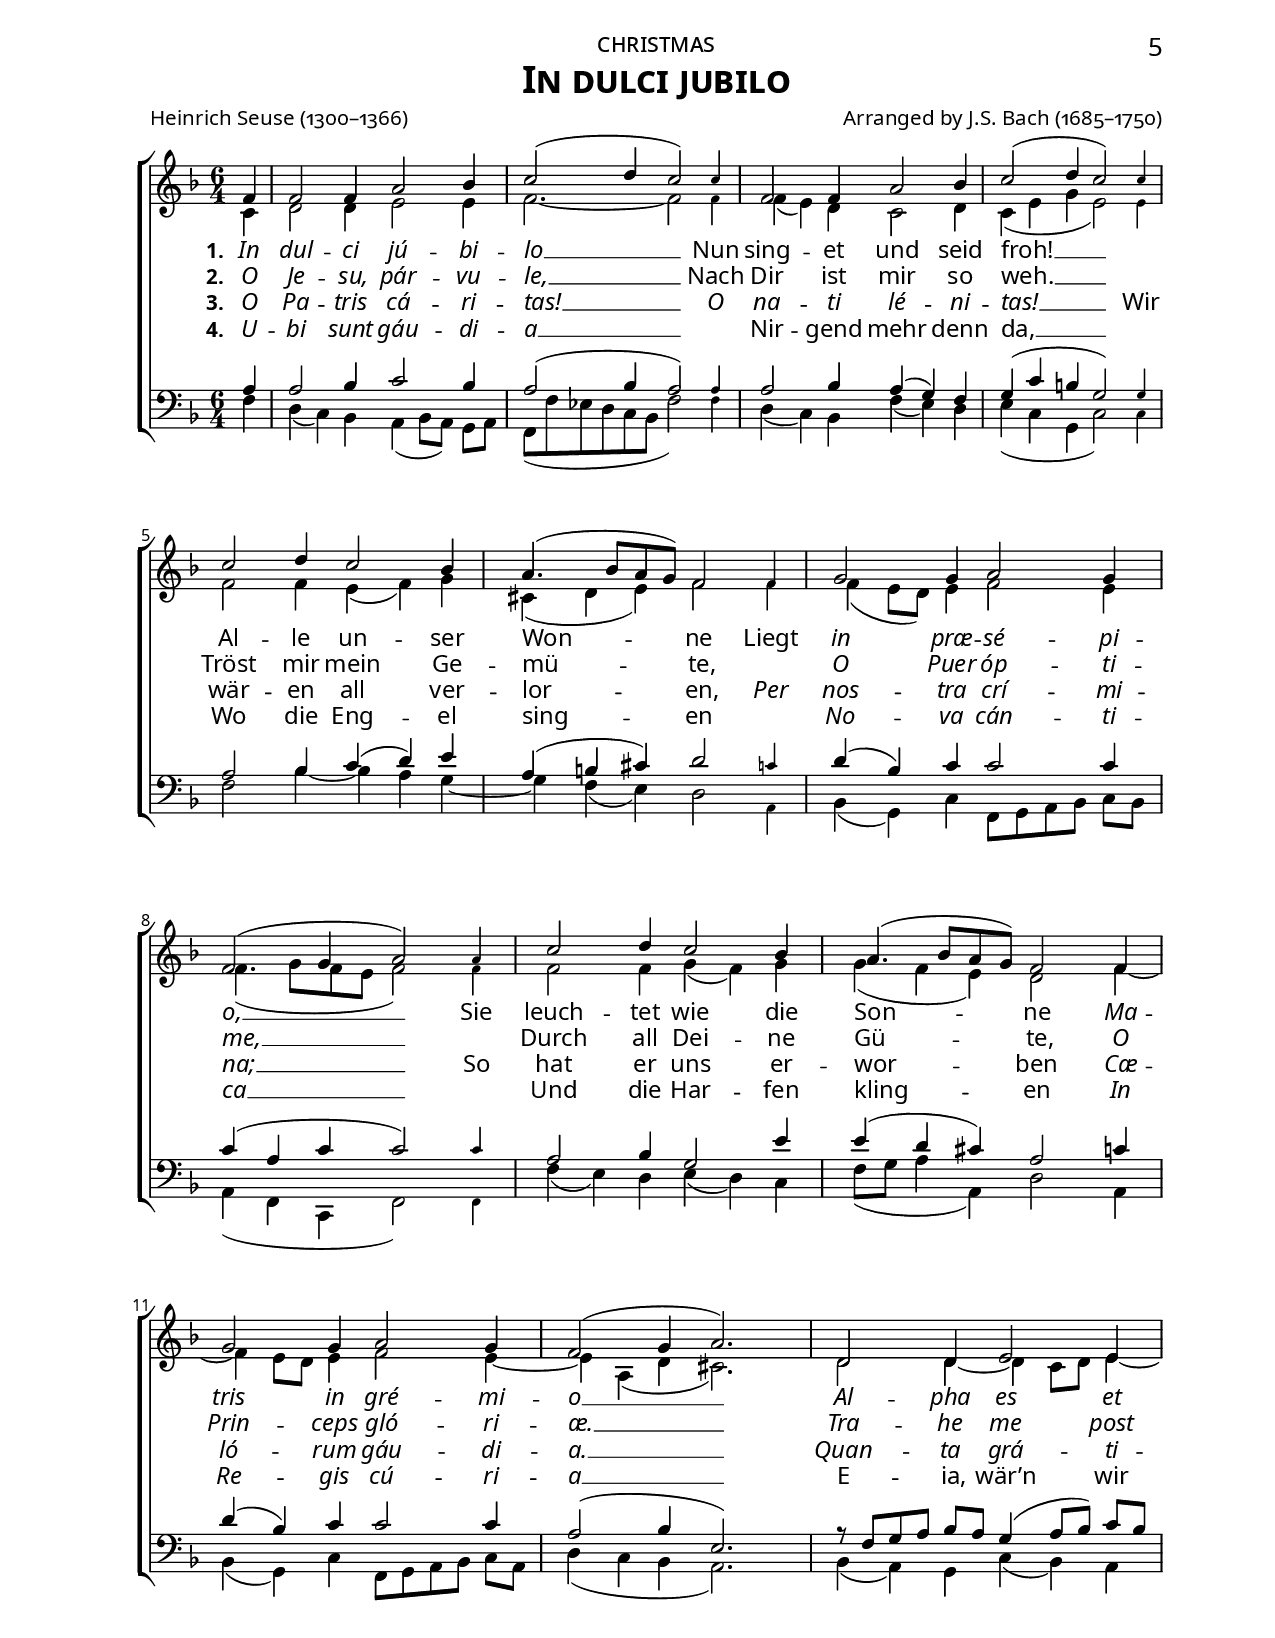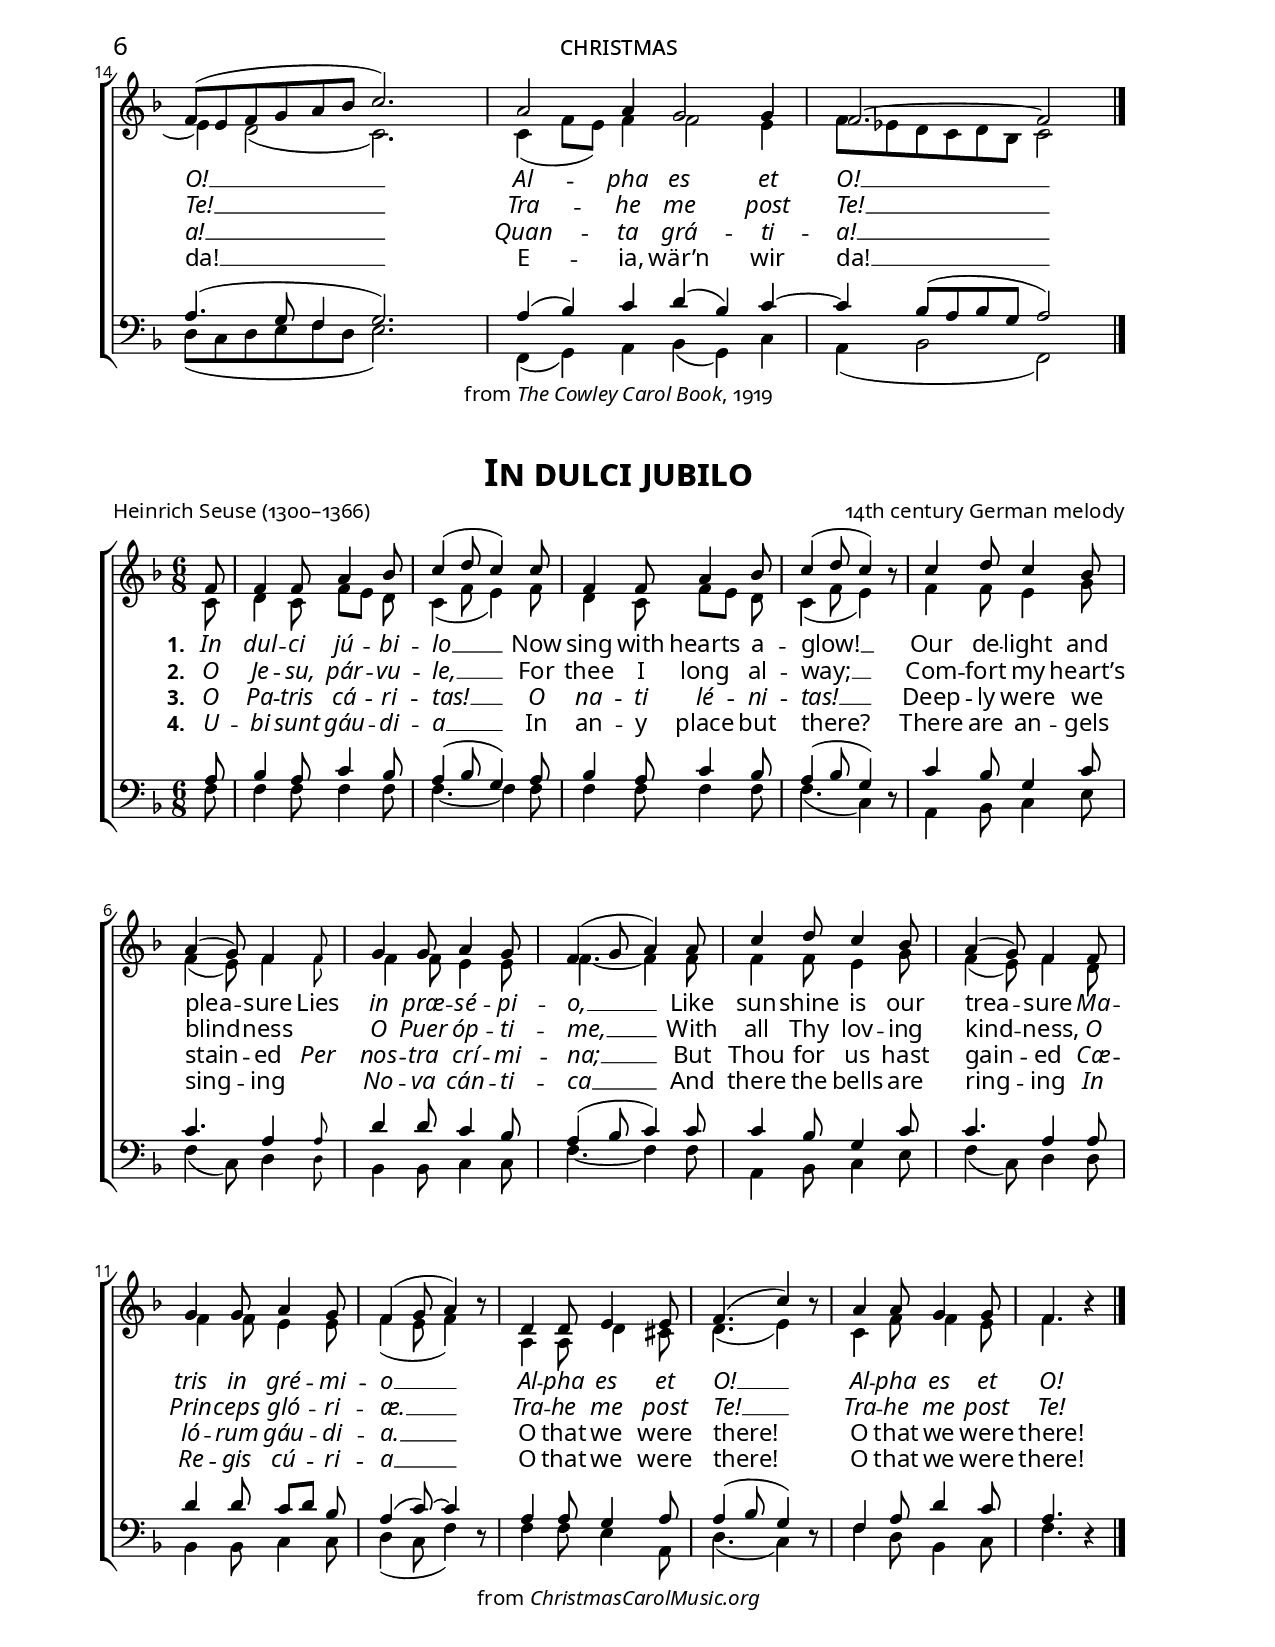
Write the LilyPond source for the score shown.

\version "2.14.2"
\include "util.ly"
\paper {
  print-all-headers = ##t
  paper-height = 11\in
  paper-width = 8.5\in
  indent = 0\in
  %system-system-spacing = #'((basic-distance . 10) (padding . 0))
  system-system-spacing =
    #'((basic-distance . 0)
       (minimum-distance . 0)
       (padding . -5)
       (stretchability . 100))
  score-markup-spacing = 
    #'((basic-distance . 0)
       (minimum-distance . 0)
       (padding . 0)
       (stretchability . 0))
  markup-markup-spacing =
    #'((basic-distance . 0)
       (minimum-distance . 0)
       (padding . 1)
       (stretchability . 40))
  
  ragged-last-bottom = ##f
  ragged-bottom = ##f
  two-sided = ##t
  inner-margin = 1\in
  outer-margin = 0.75\in
  top-margin = 0.26\in
  bottom-margin = 0.25\in
  first-page-number = #005
  print-first-page-number = ##t
  headerLine = \markup{\override #'(font-name . "Garamond Premier Pro") \smallCapsOldStyle"christmas"}
  oddHeaderMarkup = \markup\fill-line{
     \override #'(font-name . "Garamond Premier Pro")\abs-fontsize #12.5
     \combine 
        \fill-line{"" \on-the-fly #print-page-number-check-first
        \oldStylePageNum""
        }
        \fill-line{\headerLine}
  }
  evenHeaderMarkup = \markup {
     \override #'(font-name . "Garamond Premier Pro")\abs-fontsize #12.5
     \combine
        \on-the-fly #print-page-number-check-first
        \oldStylePageNum""
        \fill-line{\headerLine}
  }
}
#(set-global-staff-size 18) \paper{ #(define fonts (make-pango-font-tree "Garamond Premier Pro" "Garamond Premier Pro" "Garamond Premier Pro" (/ 18 20))) }
global = {
  \key f \major
  \time 6/4
}

sopMusic = \relative c' {
  \partial 4 f4 |
  f2 f4 a2 bes4 |
  c2( d4 c2) \teeny c4 \normalsize |
  f,2 f4 a2 bes4 |
  c2( d4 c2) \teeny c4 \normalsize | \break

  c2 d4 c2 bes4 |
  a4.( bes8[ a g]) f2 \teeny f4 \normalsize |
  g2 g4 a2 g4 |
  f2( g4 a2) \teeny a4 \normalsize |
  c2 d4 c2 bes4 |
  a4.( bes8[ a g]) f2 f4 | \break

  g2 g4 a2 g4 |
  f2( g4 a2.) |
  d,2 d4 e2 e4 |
  f8([ e f g a bes] c2.) |
  a2 a4 g2 g4 |
  \partial 4*5 f2.~ f2 \bar "|."
}
sopWords = \lyricmode {
  
}

altoMusic = \relative c' {
  \partial 4 c4 |
  d2 d4 e2 e4 |
  f2.~ f2 \teeny f4 \normalsize |
  f( e) d4 c2 d4 |
  c( e g e2) \teeny e4 \normalsize |
  
  f2 f4 e( f) g |
  cis,( d e) f2 \teeny f4 \normalsize |
  f4( e8[ d]) e4 f2 e4 |
  f4.( g8[ f e] f2) \teeny f4 \normalsize |
  
  f2 f4 g( f) g |
  g( f e) d2 f4~ |
  f e8[ d] e4 f2 e4~ |
  e a,( d cis2.) |
  
  d2 d4~ d c8[ d] e4~ |
  e d2( c2.) |
  c4( f8[ e]) f4 f2 e4 |
  f8([ ees d c d bes] c2 \bar "|."

}
altoWords = \lyricmode {
  \dropLyricsV
  \set stanza = #"1. "
  \markup\italic In \markup\italic dul -- \markup\italic ci \markup\italic jú -- \markup\italic bi -- \markup\italic lo __
  Nun sing -- et und seid froh! __ ""
  Al -- le un -- ser Won -- ne
  Liegt \markup\italic in \markup\italic præ -- \markup\italic sé -- \markup\italic pi -- \markup\italic o, __
  Sie leuch -- tet wie \set associatedVoice = "altos" 
  die Son --
  \unset associatedVoice
  ne
  \markup\italic Ma -- \markup\italic tris \markup\italic in \markup\italic gré -- \markup\italic mi -- \markup\italic o __
  \markup\italic Al -- \markup\italic pha \markup\italic es \markup\italic et \markup\italic O! __
  \markup\italic Al -- \markup\italic pha \markup\italic es 
  \set associatedVoice = "altos"
  \markup\italic et \markup\italic O! __

}
altoWordsII = \lyricmode {
  \dropLyricsV
  \set stanza = #"2. "
  \markup\italic O \markup\italic Je -- \markup\italic su, \markup\italic pár -- \markup\italic vu -- \markup\italic le, __
  Nach Dir ist mir so weh. __ ""
  Tröst mir mein Ge -- mü -- te, ""
  \markup\italic O \markup\italic Puer \markup\italic óp -- \markup\italic ti -- \markup\italic me, __ ""
  Durch all Dei -- \set associatedVoice = "altos" 
  ne Gü --
  \unset associatedVoice
  te,
  \markup\italic O \markup\italic Prin -- \markup\italic ceps \markup\italic gló -- \markup\italic ri -- \markup\italic æ. __
  \markup\italic Tra -- \markup\italic he \markup\italic me \markup\italic post \markup\italic Te! __
  \markup\italic Tra -- \markup\italic he \markup\italic me 
  \set associatedVoice = "altos"
  \markup\italic post \markup\italic Te! __
}
altoWordsIII = \lyricmode {
  \dropLyricsV
  \set stanza = #"3. "
  \markup\italic O \markup\italic Pa -- \markup\italic tris \markup\italic cá -- \markup\italic ri -- \markup\italic tas! __
  \markup\italic O \markup\italic na -- \markup\italic ti \markup\italic lé -- \markup\italic ni -- \markup\italic tas! __
  Wir wär -- en all ver -- lor -- en,
  \markup\italic Per \markup\italic nos -- \markup\italic tra \markup\italic crí -- \markup\italic mi -- \markup\italic na; __
  So hat er uns \set associatedVoice = "altos" 
  er -- wor --
  \unset associatedVoice
  ben
  \markup\italic Cæ -- \markup\italic ló -- \markup\italic rum \markup\italic gáu -- \markup\italic di -- \markup\italic a. __
  \markup\italic Quan -- \markup\italic ta \markup\italic grá -- \markup\italic ti -- \markup\italic a! __
  \markup\italic Quan -- \markup\italic ta \markup\italic grá -- 
  \set associatedVoice = "altos"
  \markup\italic ti -- \markup\italic a! __
}
altoWordsIV = \lyricmode {
  \dropLyricsV
  \set stanza = #"4. "
  \markup\italic U -- \markup\italic bi \markup\italic sunt \markup\italic gáu -- \markup\italic di -- \markup\italic a __ ""
  Nir -- gend mehr denn da, __ ""
  Wo die Eng -- el sing -- en ""
  \markup\italic No -- \markup\italic va \markup\italic cán -- \markup\italic ti -- \markup\italic ca __ ""
  Und die Har -- \set associatedVoice = "altos" 
  fen kling --
  \unset associatedVoice
  en
  \markup\italic In \markup\italic Re -- \markup\italic gis \markup\italic cú -- \markup\italic ri -- \markup\italic a __
  E -- ia, wär’n wir da! __
  E -- ia, wär’n
  \set associatedVoice = "altos"
  wir da! __
}

tenorMusic = \relative c' {
  \partial 4 a4 |
  a2 bes4 c2 bes4 |
  a2( bes4 a2) \teeny a4 \normalsize |
  a2 bes4 a( g) f |
  g( c b g2) \teeny g4 \normalsize |
  
  a2 bes4 c( d) e |
  a,( b cis) d2 \teeny c4 \normalsize |
  d( bes) c c2 c4 |
  c( a c c2) \teeny c4 \normalsize |
  
  a2 bes4 g2 e'4 |
  e( d cis) a2 c4 |
  d( bes) c c2 c4 |
  a2( bes4 e,2.) |
  
  r8 f[ g a] bes[ a] g4( a8[ bes]) c[ bes] |
  a4.( g8 f4 g2.) |
  a4( bes) c d( bes) c~ |
  c bes8([ a bes g] a2) \bar "|."
}
tenorWords = \lyricmode {

}

bassMusic = \relative c {
  \partial 4 f4 |
  d( c) bes a( bes8[ a]) g[ a] |
  f([ f' ees d c bes] f'2) \teeny f4 \normalsize |
  d( c) bes f'( e) d |
  e( c g c2) \teeny c4 \normalsize |
  
  f2 bes4~ bes a g~ |
  g f( e) d2 \teeny a4 \normalsize |
  bes( g) c f,8[ g a bes] c[ bes] |
  a4( f c f2) \teeny f4 \normalsize |
  
  f'4( e) d e( d) c |
  f8([ g] a4 a,) |
  d2 a4 |
  bes( g) c f,8[ g a bes] c[ a] |
  d4( c bes a2.) |
  
  bes4( a) g c( bes) a |
  d8([ c d e f d] e2.) |
  f,4( g) a bes( g) c |
  a( bes2 f2) \bar "|."
}
bassWords = \lyricmode {

}

\score {
  <<
   \new ChoirStaff <<
%    \new Lyrics = sopranos \with { \override VerticalAxisGroup #'nonstaff-relatedstaff-spacing = #'((basic-distance . 1)) }
    \new Staff = women <<
      \new Voice = "sopranos" { \voiceOne << \global \sopMusic >> }
      \new Voice = "altos" { \voiceTwo << \global \altoMusic >> }
    >>
    \new Lyrics \with { alignAboveContext = #"women" \override VerticalAxisGroup #'nonstaff-relatedstaff-spacing = #'((basic-distance . 1))} \lyricsto "sopranos" \sopWords
    \new Lyrics = "altosIV"  \with { alignBelowContext = #"women" } \lyricsto "sopranos" \altoWordsIV
    \new Lyrics = "altosIII"  \with { alignBelowContext = #"women" } \lyricsto "sopranos" \altoWordsIII
    \new Lyrics = "altosII"  \with { alignBelowContext = #"women" } \lyricsto "sopranos" \altoWordsII
    \new Lyrics = "altos"  \with { alignBelowContext = #"women" \override VerticalAxisGroup #'nonstaff-relatedstaff-spacing = #'((basic-distance . 1)) } \lyricsto "sopranos" \altoWords
   \new Staff = men <<
      \clef bass
      \new Voice = "tenors" { \voiceOne << \global \tenorMusic >> }
      \new Voice = "basses" { \voiceTwo << \global \bassMusic >> }
    >>
    \new Lyrics \with { alignAboveContext = #"men" \override VerticalAxisGroup #'nonstaff-relatedstaff-spacing = #'((basic-distance . 1)) } \lyricsto "tenors" \tenorWords
    \new Lyrics \with { alignBelowContext = #"men" \override VerticalAxisGroup #'nonstaff-relatedstaff-spacing = #'((basic-distance . 1)) } \lyricsto "basses" \bassWords
  >>
%    \new PianoStaff << \new Staff { \new Voice { \pianoRH } } \new Staff { \clef "bass" \pianoLH } >>
  >>
  \layout {
  \context {
    \Lyrics
    \override LyricText #'font-size = #1.3
  }
    \context {
      \Score
      \override SpacingSpanner #'base-shortest-duration = #(ly:make-moment 1 2)
      \override SpacingSpanner #'common-shortest-duration = #(ly:make-moment 1 2)
    }
    \context {
      % Remove all empty staves
      % \Staff \RemoveEmptyStaves \override VerticalAxisGroup #'remove-first = ##t
    }
    \context {
      \Lyrics
      \override LyricText #'X-offset = #center-on-word
    }
  }
  \header {
    title = \markup{\override #'(font-name . "Garamond Premier Pro Semibold"){ \abs-fontsize #18 \smallCapsOldStyle"In dulci jubilo"}}
    poet = \markup\oldStyleNum"Heinrich Seuse (1300–1366)"
    composer = \markup\oldStyleNum"Arranged by J.S. Bach (1685–1750)"
    
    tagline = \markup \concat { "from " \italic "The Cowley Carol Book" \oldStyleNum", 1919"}
  }
}
\markup\fill-line{\concat { "from " \italic "The Cowley Carol Book" \oldStyleNum", 1919"}}


















\header {
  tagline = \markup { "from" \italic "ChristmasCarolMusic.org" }
}
global = {
  \key f \major
  \time 6/8
}

sopMusic = \relative c' {
  \partial 8 f8 |
  f4 f8 a4 bes8 |
  c4( d8 c4) c8 |
  f,4 f8 a4 bes8 |
  c4( d8 c4) b8\rest |
  c4 d8 c4 bes8 |
  
  a4( g8) f4 \teeny f8 \normalsize |
  g4 g8 a4 g8 |
  f4( g8 a4) a8 |
  c4 d8 c4 bes8 |
  a4( g8) f4 f8 |
  
  g4 g8 a4 g8 |
  f4( g8 a4) b8\rest |
  d,4 d8 e4 e8 |
  f4.( c'4) b8\rest |
  a4 a8 g4 g8 |
  \partial 8*5 f4. b4\rest \bar "|."
}
sopWords = \lyricmode {
  
}

altoMusic = \relative c' {
  c8 |
  d4 c8 f[ e] d |
  c4( f8 e4) f8 |
  d4 c8 f[ e] d |
  c4( f8 e4) s8 |
  f4 f8 e4 g8 |
  
  f4( e8) f4 \teeny f8 \normalsize |
  f4 f8 e4 e8 |
  f4.~ f4 f8 |
  f4 f8 e4 g8 |
  f4( e8) f4 d8 |
  
  f4 f8 e4 e8 |
  f4( e8 f4) s8 |
  a,4 a8 d4 cis8 |
  d4.( e4) s8 |
  c4 f8 f4 e8 |
  f4. s4 \bar "|."

}
altoWords = \lyricmode {
  \dropLyricsV
  \set stanza = #"1. "
  \markup\italic In \markup\italic dul -- \markup\italic ci \markup\italic jú -- \markup\italic bi -- \markup\italic lo __ Now sing with hearts a -- glow!
__
  Our de -- light and plea -- sure Lies \markup\italic in \markup\italic præ -- \markup\italic sé -- \markup\italic pi -- \markup\italic o, __
  Like sun -- shine is our trea -- sure
  \markup\italic Ma -- \markup\italic tris \markup\italic in \markup\italic gré -- \markup\italic mi -- \markup\italic o __
  \markup\italic Al -- \markup\italic pha \markup\italic es \markup\italic et \markup\italic O! __
  \markup\italic Al -- \markup\italic pha \markup\italic es \markup\italic et \markup\italic O!
}
altoWordsII = \lyricmode {
  \dropLyricsV
  \set stanza = #"2. "
  \markup\italic O \markup\italic Je -- \markup\italic su, \markup\italic pár -- \markup\italic vu -- \markup\italic le, __
  For thee I long al -- way; __
  Com -- fort my heart’s blind -- ness ""
  \markup\italic O \markup\italic Puer \markup\italic óp -- \markup\italic ti -- \markup\italic me, __
  With all Thy lov -- ing kind -- ness,
  \markup\italic O \markup\italic Prin -- \markup\italic ceps \markup\italic gló -- \markup\italic ri -- \markup\italic æ. __
  \markup\italic Tra -- \markup\italic he \markup\italic me \markup\italic post \markup\italic Te! __
  \markup\italic Tra -- \markup\italic he \markup\italic me \markup\italic post \markup\italic Te!
}
altoWordsIII = \lyricmode {
  \dropLyricsV
  \set stanza = #"3. "
  \markup\italic O \markup\italic Pa -- \markup\italic tris \markup\italic cá -- \markup\italic ri -- \markup\italic tas! __
  \markup\italic O \markup\italic na -- \markup\italic ti \markup\italic lé -- \markup\italic ni -- \markup\italic tas! __
  Deep -- ly were we stain -- ed
  \markup\italic Per \markup\italic nos -- \markup\italic tra \markup\italic crí -- \markup\italic mi -- \markup\italic na; __
  But Thou for us hast gain -- ed
  \markup\italic Cæ -- \markup\italic ló -- \markup\italic rum \markup\italic gáu -- \markup\italic di -- \markup\italic a. __
  O that we were there! O that we were there! 
}
altoWordsIV = \lyricmode {
  \dropLyricsV
  \set stanza = #"4. "
  \markup\italic U -- \markup\italic bi \markup\italic sunt \markup\italic gáu -- \markup\italic di -- \markup\italic a __
  In an -- y place  but there?
  There are an -- gels sing -- ing ""
  \markup\italic No -- \markup\italic va \markup\italic cán -- \markup\italic ti -- \markup\italic ca __
  And there the bells are ring -- ing
  \markup\italic In \markup\italic Re -- \markup\italic gis \markup\italic cú -- \markup\italic ri -- \markup\italic a __
  O that we were there! O that we were there!
}

tenorMusic = \relative c' {
  a8 |
  bes4 a8 c4 bes8 |
  a4( bes8 g4) a8 |
  bes4 a8 c4 bes8 |
  a4( bes8 g4) s8 |
  c4 bes8 g4 c8 |
  
  c4. a4 \teeny a8 \normalsize |
  d4 d8 c4 bes8 |
  a4( bes8 c4) c8 |
  c4 bes8 g4 c8 |
  c4. a4 a8 |
  
  d4 d8 c[ d] bes |
  a4( c8)~ c4 s8 |
  a4 a8 g4 a8 |
  a4( bes8 g4) s8 |
  f4 a8 d4 c8 |
  a4. s4 \bar "|."
}
tenorWords = \lyricmode {

}

bassMusic = \relative c {
  f8 |
  f4 f8 f4 f8 |
  f4.~ f4 f8 |
  f4 f8 f4 f8 |
  f4.( c4) d8\rest |
  a4 bes8 c4 e8 |
  
  f4( c8) d4 \teeny d8 \normalsize |
  bes4 bes8 c4 c8 |
  f4.~ f4 f8 |
  a,4 bes8 c4 e8 |
  f4( c8) d4 d8 |
  
  bes4 bes8 c4 c8 |
  d4( c8 f4) d8\rest |
  f4 f8 e4 a,8 |
  d4.( c4) d8\rest |
  f4 d8 bes4 c8 |
  f4. d4\rest \bar "|."

}
bassWords = \lyricmode {

}

\score {
  <<
   \new ChoirStaff <<
%    \new Lyrics = sopranos \with { \override VerticalAxisGroup #'nonstaff-relatedstaff-spacing = #'((basic-distance . 1)) }
    \new Staff = women <<
      \new Voice = "sopranos" { \voiceOne << \global \sopMusic >> }
      \new Voice = "altos" { \voiceTwo << \global \altoMusic >> }
    >>
    \new Lyrics \with { alignAboveContext = #"women" \override VerticalAxisGroup #'nonstaff-relatedstaff-spacing = #'((basic-distance . 1))} \lyricsto "sopranos" \sopWords
    \new Lyrics = "altosIV"  \with { alignBelowContext = #"women" } \lyricsto "sopranos" \altoWordsIV
    \new Lyrics = "altosIII"  \with { alignBelowContext = #"women" } \lyricsto "sopranos" \altoWordsIII
    \new Lyrics = "altosII"  \with { alignBelowContext = #"women" } \lyricsto "sopranos" \altoWordsII
    \new Lyrics = "altos"  \with { alignBelowContext = #"women" \override VerticalAxisGroup #'nonstaff-relatedstaff-spacing = #'((basic-distance . 1)) } \lyricsto "sopranos" \altoWords
   \new Staff = men <<
      \clef bass
      \new Voice = "tenors" { \voiceOne << \global \tenorMusic >> }
      \new Voice = "basses" { \voiceTwo << \global \bassMusic >> }
    >>
    \new Lyrics \with { alignAboveContext = #"men" \override VerticalAxisGroup #'nonstaff-relatedstaff-spacing = #'((basic-distance . 1)) } \lyricsto "tenors" \tenorWords
    \new Lyrics \with { alignBelowContext = #"men" \override VerticalAxisGroup #'nonstaff-relatedstaff-spacing = #'((basic-distance . 1)) } \lyricsto "basses" \bassWords
  >>
%    \new PianoStaff << \new Staff { \new Voice { \pianoRH } } \new Staff { \clef "bass" \pianoLH } >>
  >>
  \layout {
  \context {
    \Lyrics
    \override LyricText #'font-size = #1.3
  }
    \context {
      \Score
      \override SpacingSpanner #'base-shortest-duration = #(ly:make-moment 1 2)
      \override SpacingSpanner #'common-shortest-duration = #(ly:make-moment 1 2)
    }
    \context {
      % Remove all empty staves
      % \Staff \RemoveEmptyStaves \override VerticalAxisGroup #'remove-first = ##t
    }
    \context {
      \Lyrics
      \override LyricText #'X-offset = #center-on-word
    }
  }
  \header {
    title = \markup{\override #'(font-name . "Garamond Premier Pro Semibold"){ \abs-fontsize #18 \smallCapsOldStyle"In dulci jubilo"}}
    poet = \markup\oldStyleNum"Heinrich Seuse (1300–1366)"
    composer = \markup\oldStyleNum"14th century German melody"
    
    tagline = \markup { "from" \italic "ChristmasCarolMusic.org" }
  }
}

